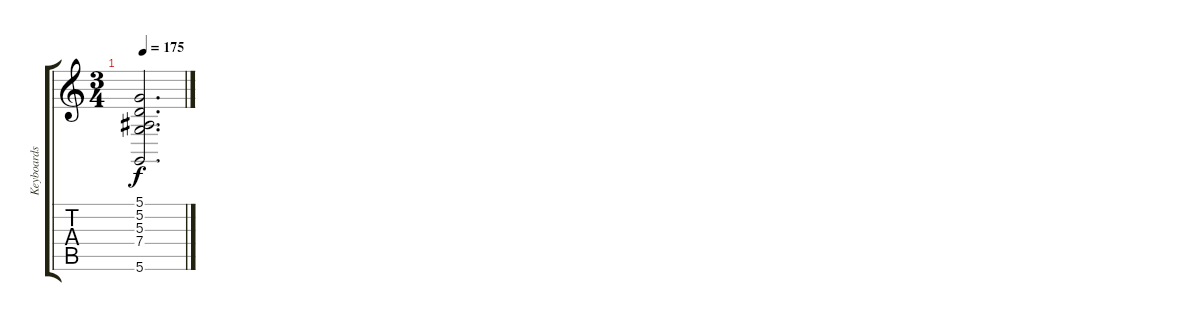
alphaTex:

\track ("Keyboards" "Keyboards") {instrument stringensemble1}
\staff {score tabs}
\tuning (D4 A3 F3 C3 G2 D2) {hide}
\ts (3 4)
\tempo 175
\clef g2
\ks c
(5.1 5.2 5.3 7.4 5.6).2{d dy f}
